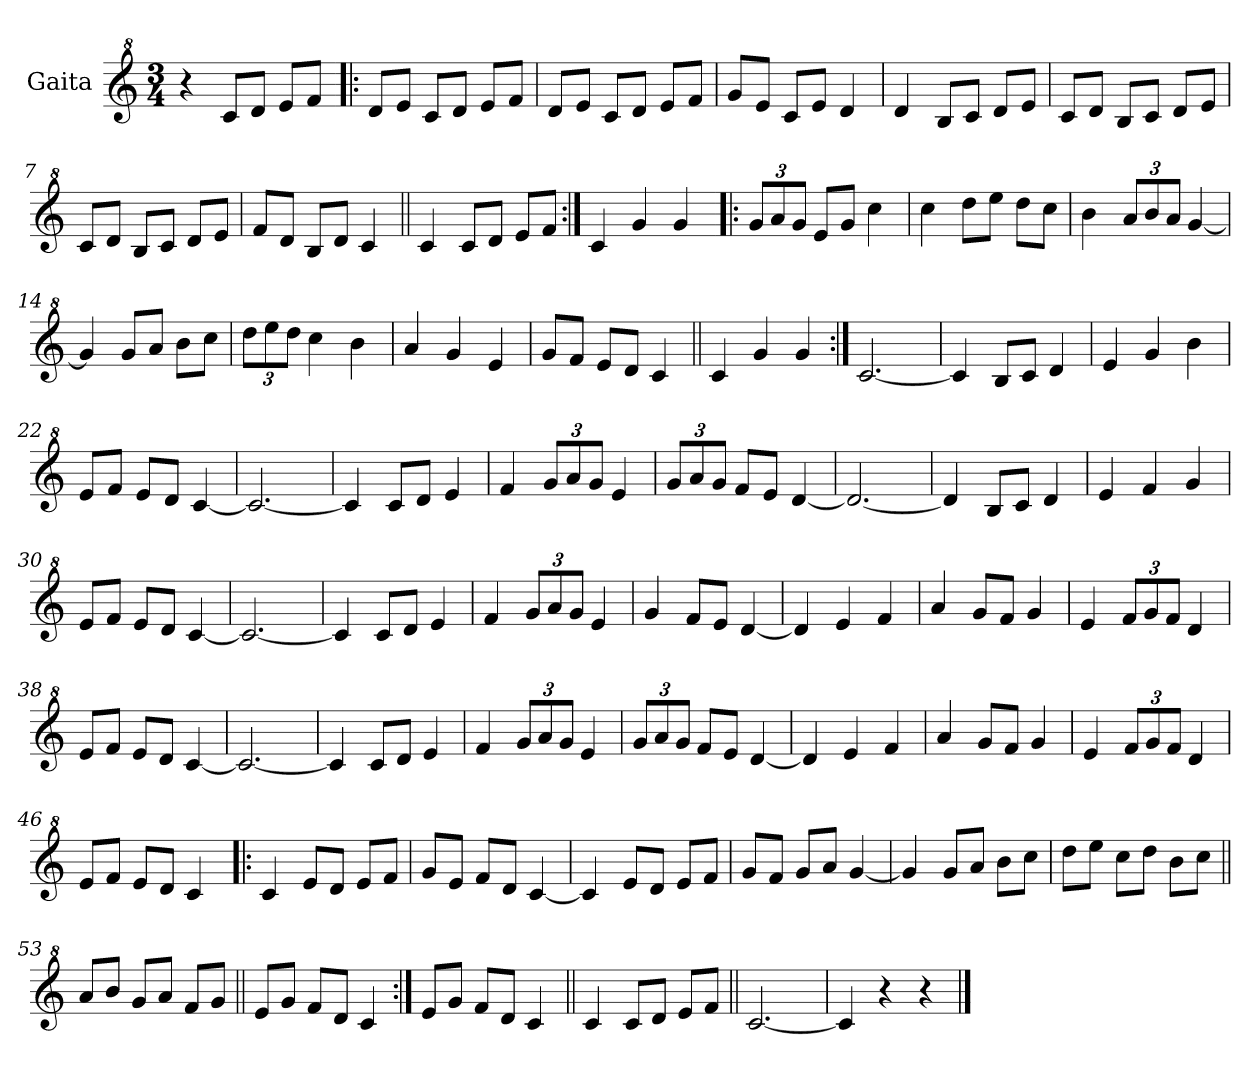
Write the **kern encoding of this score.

**kern
*part1
*staff1
*I"Gaita
*clefG^2
*k[]
*M3/4
*MM200
=1
4r
8cc/L
8dd/J
8ee/L
8ff/J
=2!|:
8dd/L
8ee/J
8cc/L
8dd/J
8ee/L
8ff/J
=3
8dd/L
8ee/J
8cc/L
8dd/J
8ee/L
8ff/J
=4
8gg/L
8ee/J
8cc/L
8ee/J
4dd/
=5
4dd/
8b/L
8cc/J
8dd/L
8ee/J
=6
8cc/L
8dd/J
8b/L
8cc/J
8dd/L
8ee/J
=7
8cc/L
8dd/J
8b/L
8cc/J
8dd/L
8ee/J
!!LO:LB:g=z
=8
8ff/L
8dd/J
8b/L
8dd/J
4cc/
=9||
4cc/
8cc/L
8dd/J
8ee/L
8ff/J
=10:|!
4cc/
4gg/
4gg/
=11!|:
*Xbrackettup
12gg/L
12aa/
12gg/J
8ee/L
8gg/J
4ccc\
=12
4ccc\
8ddd\L
8eee\J
8ddd\L
8ccc\J
=13
4bb\
12aa/L
12bb/
12aa/J
[4gg/
=14
4gg/]
8gg/L
8aa/J
8bb\L
8ccc\J
=15
12ddd\L
12eee\
12ddd\J
4ccc\
4bb\
!!LO:LB:g=z
=16
4aa/
4gg/
4ee/
=17
8gg/L
8ff/J
8ee/L
8dd/J
4cc/
=18||
4cc/
4gg/
4gg/
=19:|!
[2.cc/
=20
4cc/]
8b/L
8cc/J
4dd/
=21
4ee/
4gg/
4bb\
=22
8ee/L
8ff/J
8ee/L
8dd/J
[4cc/
=23
2.cc/_
=24
4cc/]
8cc/L
8dd/J
4ee/
=25
4ff/
12gg/L
12aa/
12gg/J
4ee/
!!LO:LB:g=z
=26
12gg/L
12aa/
12gg/J
8ff/L
8ee/J
[4dd/
=27
2.dd/_
=28
4dd/]
8b/L
8cc/J
4dd/
=29
4ee/
4ff/
4gg/
=30
8ee/L
8ff/J
8ee/L
8dd/J
[4cc/
=31
2.cc/_
=32
4cc/]
8cc/L
8dd/J
4ee/
=33
4ff/
12gg/L
12aa/
12gg/J
4ee/
=34
4gg/
8ff/L
8ee/J
[4dd/
=35
4dd/]
4ee/
4ff/
!!LO:LB:g=z
=36
4aa/
8gg/L
8ff/J
4gg/
=37
4ee/
12ff/L
12gg/
12ff/J
4dd/
=38
8ee/L
8ff/J
8ee/L
8dd/J
[4cc/
=39
2.cc/_
=40
4cc/]
8cc/L
8dd/J
4ee/
=41
4ff/
12gg/L
12aa/
12gg/J
4ee/
=42
12gg/L
12aa/
12gg/J
8ff/L
8ee/J
[4dd/
=43
4dd/]
4ee/
4ff/
=44
4aa/
8gg/L
8ff/J
4gg/
!!LO:LB:g=z
=45
4ee/
12ff/L
12gg/
12ff/J
4dd/
=46
8ee/L
8ff/J
8ee/L
8dd/J
4cc/
=47!|:
4cc/
8ee/L
8dd/J
8ee/L
8ff/J
=48
8gg/L
8ee/J
8ff/L
8dd/J
[4cc/
=49
4cc/]
8ee/L
8dd/J
8ee/L
8ff/J
=50
8gg/L
8ff/J
8gg/L
8aa/J
[4gg/
=51
4gg/]
8gg/L
8aa/J
8bb\L
8ccc\J
=52
8ddd\L
8eee\J
8ccc\L
8ddd\J
8bb\L
8ccc\J
!!LO:LB:g=z
=53||
8aa/L
8bb/J
8gg/L
8aa/J
8ff/L
8gg/J
=54||
8ee/L
8gg/J
8ff/L
8dd/J
4cc/
=55:|!
8ee/L
8gg/J
8ff/L
8dd/J
4cc/
=56||
4cc/
8cc/L
8dd/J
8ee/L
8ff/J
=57||
[2.cc/
=58
4cc/]
4r
4r
==
*-
